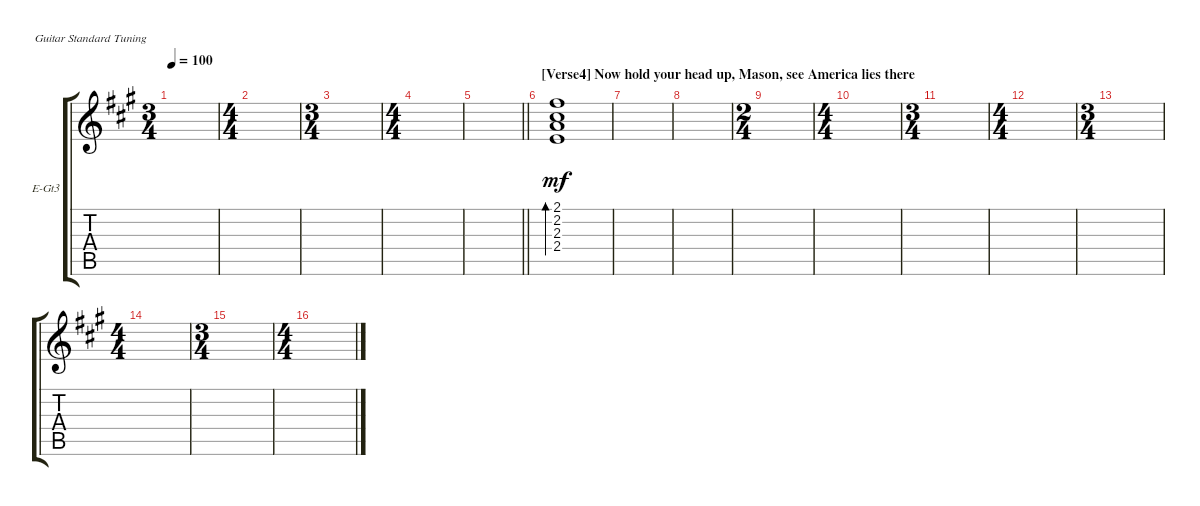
\bracketExtendMode groupsimilarinstruments
\firstSystemTrackNameOrientation horizontal
\otherSystemsTrackNameOrientation horizontal
\track ("Electric Guitar3" "E-Gt3") {instrument electricguitarclean}
\staff {score tabs}
\tuning (E4 B3 G3 D3 A2 E2)
\ts (3 4)
\tempo 100
\clef g2
\scale
0.333333
\ks f#minor
|
\ts (4 4)
\scale
0.333333 |
\ts (3 4)
\scale
0.407186 |
\ts (4 4)
\scale
0.407186 |
\scale
0.185629
\barLineRight lightlight
|
\section ("" "[Verse4] Now hold your head up, Mason, see America lies there")
\scale
0.333333 (2.1 2.2 2.3 2.4).1{bd 39 dy mf} |
\scale
0.333333 |
\scale
0.333333 |
\ts (2 4)
\scale
0.333333 |
\ts (4 4)
\scale
0.333333 |
\ts (3 4)
\scale
0.333333 |
\ts (4 4)
\scale
0.333333 |
\ts (3 4)
\scale
0.333333 |
\ts (4 4)
\scale
0.333333 |
\ts (3 4)
\scale
0.333333 |
\ts (4 4)
\scale
0.333333
